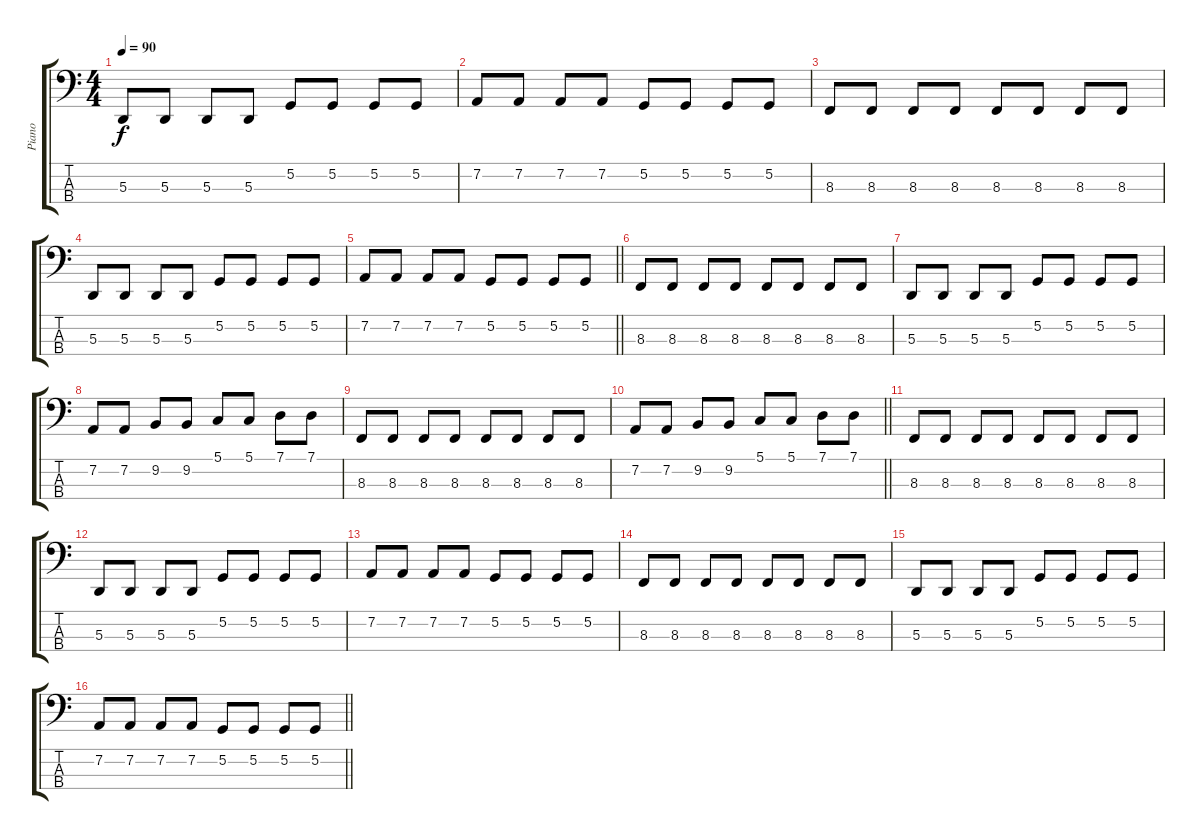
\track ("Piano" "Piano") {instrument acousticgrandpiano}
\staff {score tabs}
\tuning (G2 D2 A1 E1) {hide}
\ts (4 4)
\tempo 90
\clef f4
\ks c
5.3.8{dy f} 5.3.8 5.3.8 5.3.8 5.2.8 5.2.8 5.2.8 5.2.8 |
7.2.8 7.2.8 7.2.8 7.2.8 5.2.8 5.2.8 5.2.8 5.2.8 |
8.3.8 8.3.8 8.3.8 8.3.8 8.3.8 8.3.8 8.3.8 8.3.8 |
5.3.8 5.3.8 5.3.8 5.3.8 5.2.8 5.2.8 5.2.8 5.2.8 |
\barLineRight lightlight
7.2.8 7.2.8 7.2.8 7.2.8 5.2.8 5.2.8 5.2.8 5.2.8 |
8.3.8 8.3.8 8.3.8 8.3.8 8.3.8 8.3.8 8.3.8 8.3.8 |
5.3.8 5.3.8 5.3.8 5.3.8 5.2.8 5.2.8 5.2.8 5.2.8 |
7.2.8 7.2.8 9.2.8 9.2.8 5.1.8 5.1.8 7.1.8 7.1.8 |
8.3.8 8.3.8 8.3.8 8.3.8 8.3.8 8.3.8 8.3.8 8.3.8 |
\barLineRight lightlight
7.2.8 7.2.8 9.2.8 9.2.8 5.1.8 5.1.8 7.1.8 7.1.8 |
8.3.8 8.3.8 8.3.8 8.3.8 8.3.8 8.3.8 8.3.8 8.3.8 |
5.3.8 5.3.8 5.3.8 5.3.8 5.2.8 5.2.8 5.2.8 5.2.8 |
7.2.8 7.2.8 7.2.8 7.2.8 5.2.8 5.2.8 5.2.8 5.2.8 |
8.3.8 8.3.8 8.3.8 8.3.8 8.3.8 8.3.8 8.3.8 8.3.8 |
5.3.8 5.3.8 5.3.8 5.3.8 5.2.8 5.2.8 5.2.8 5.2.8 |
\barLineRight lightlight
7.2.8 7.2.8 7.2.8 7.2.8 5.2.8 5.2.8 5.2.8 5.2.8
